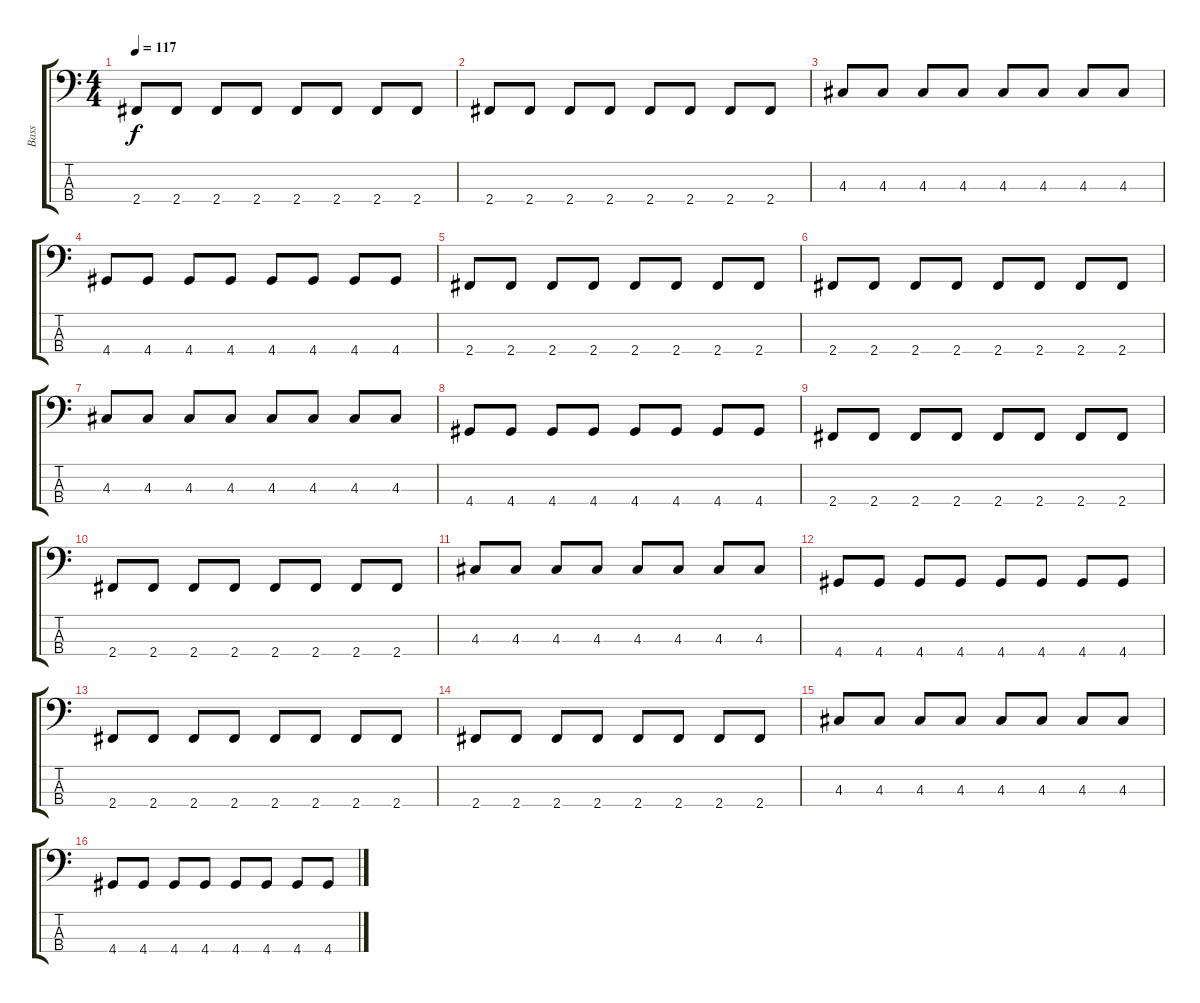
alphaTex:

\track ("Bass" "Bass") {instrument electricbasspick}
\staff {score tabs}
\tuning (G2 D2 A1 E1) {hide}
\ts (4 4)
\tempo 117
\clef f4
\ks c
2.4.8{dy f} 2.4.8 2.4.8 2.4.8 2.4.8 2.4.8 2.4.8 2.4.8 |
2.4.8 2.4.8 2.4.8 2.4.8 2.4.8 2.4.8 2.4.8 2.4.8 |
4.3.8 4.3.8 4.3.8 4.3.8 4.3.8 4.3.8 4.3.8 4.3.8 |
4.4.8 4.4.8 4.4.8 4.4.8 4.4.8 4.4.8 4.4.8 4.4.8 |
2.4.8 2.4.8 2.4.8 2.4.8 2.4.8 2.4.8 2.4.8 2.4.8 |
2.4.8 2.4.8 2.4.8 2.4.8 2.4.8 2.4.8 2.4.8 2.4.8 |
4.3.8 4.3.8 4.3.8 4.3.8 4.3.8 4.3.8 4.3.8 4.3.8 |
4.4.8 4.4.8 4.4.8 4.4.8 4.4.8 4.4.8 4.4.8 4.4.8 |
2.4.8 2.4.8 2.4.8 2.4.8 2.4.8 2.4.8 2.4.8 2.4.8 |
2.4.8 2.4.8 2.4.8 2.4.8 2.4.8 2.4.8 2.4.8 2.4.8 |
4.3.8 4.3.8 4.3.8 4.3.8 4.3.8 4.3.8 4.3.8 4.3.8 |
4.4.8 4.4.8 4.4.8 4.4.8 4.4.8 4.4.8 4.4.8 4.4.8 |
2.4.8 2.4.8 2.4.8 2.4.8 2.4.8 2.4.8 2.4.8 2.4.8 |
2.4.8 2.4.8 2.4.8 2.4.8 2.4.8 2.4.8 2.4.8 2.4.8 |
4.3.8 4.3.8 4.3.8 4.3.8 4.3.8 4.3.8 4.3.8 4.3.8 |
4.4.8 4.4.8 4.4.8 4.4.8 4.4.8 4.4.8 4.4.8 4.4.8
